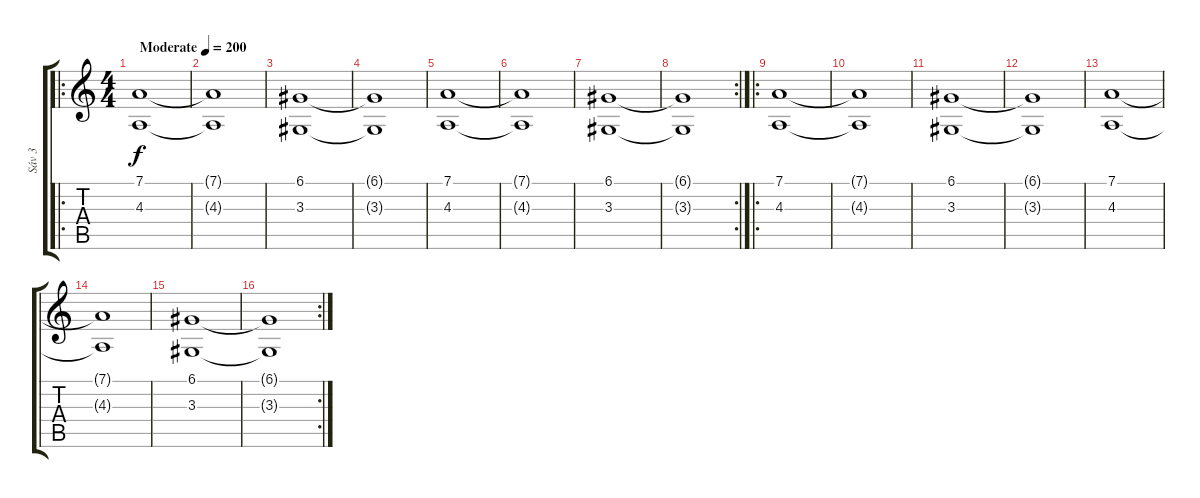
\track ("Sáv 3" "Sáv 3") {instrument stringensemble1}
\staff {score tabs}
\tuning (D4 A3 F3 C3 G2 D2) {hide}
\ro
\ts (4 4)
\tempo (200 "Moderate")
\clef g2
\ks c
(7.1 4.3).1{dy f instrument stringensemble1} |
(7.1{t} 4.3{t}).1 |
(6.1 3.3).1 |
(6.1{t} 3.3{t}).1 |
(7.1 4.3).1 |
(7.1{t} 4.3{t}).1 |
(6.1 3.3).1 |
\rc 2
(6.1{t} 3.3{t}).1 |
\ro
(7.1 4.3).1 |
(7.1{t} 4.3{t}).1 |
(6.1 3.3).1 |
(6.1{t} 3.3{t}).1 |
(7.1 4.3).1 |
(7.1{t} 4.3{t}).1 |
(6.1 3.3).1 |
\rc 2
(6.1{t} 3.3{t}).1
